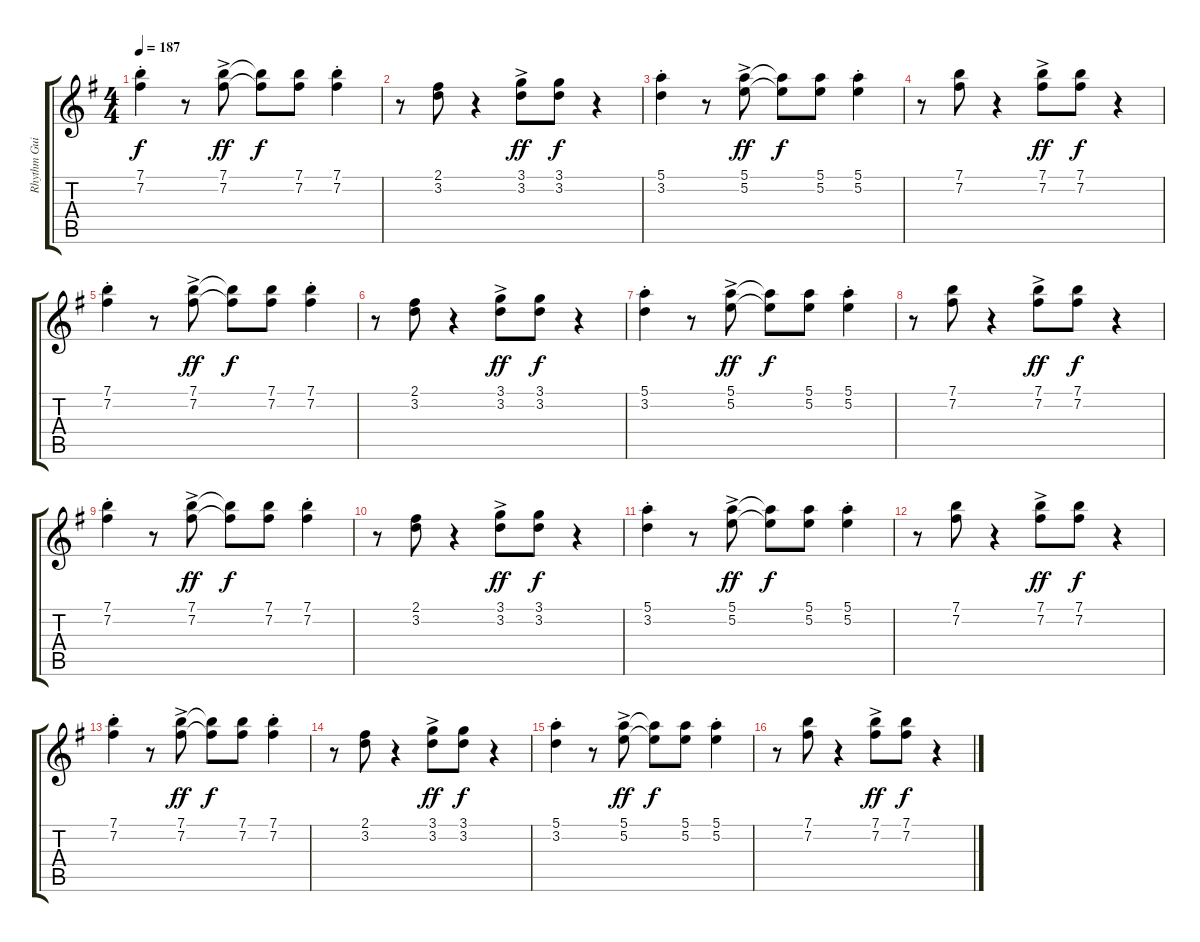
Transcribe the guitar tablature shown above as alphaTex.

\track ("Rhythm Guitar II" "Rhythm Gui") {instrument electricguitarclean}
\staff {score tabs}
\tuning (E4 B3 G3 D3 A2 E2) {hide}
\ts (4 4)
\tempo 187
\clef g2
\ks g
(7.1{st} 7.2{st}).4{dy f} r.8 (7.1{ac} 7.2{ac}).8{dy ff} (7.1{t} 7.2{t}).8{dy f} (7.1 7.2).8 (7.1{st} 7.2{st}).4 |
r.8 (2.1 3.2).8 r.4 (3.1{ac} 3.2{ac}).8{dy ff} (3.1 3.2).8{dy f} r.4 |
(5.1{st} 3.2{st}).4 r.8 (5.1{ac} 5.2{ac}).8{dy ff} (5.1{t} 5.2{t}).8{dy f} (5.1 5.2).8 (5.1{st} 5.2{st}).4 |
r.8 (7.1 7.2).8 r.4 (7.1{ac} 7.2{ac}).8{dy ff} (7.1 7.2).8{dy f} r.4 |
(7.1{st} 7.2{st}).4 r.8 (7.1{ac} 7.2{ac}).8{dy ff} (7.1{t} 7.2{t}).8{dy f} (7.1 7.2).8 (7.1{st} 7.2{st}).4 |
r.8 (2.1 3.2).8 r.4 (3.1{ac} 3.2{ac}).8{dy ff} (3.1 3.2).8{dy f} r.4 |
(5.1{st} 3.2{st}).4 r.8 (5.1{ac} 5.2{ac}).8{dy ff} (5.1{t} 5.2{t}).8{dy f} (5.1 5.2).8 (5.1{st} 5.2{st}).4 |
r.8 (7.1 7.2).8 r.4 (7.1{ac} 7.2{ac}).8{dy ff} (7.1 7.2).8{dy f} r.4 |
(7.1{st} 7.2{st}).4 r.8 (7.1{ac} 7.2{ac}).8{dy ff} (7.1{t} 7.2{t}).8{dy f} (7.1 7.2).8 (7.1{st} 7.2{st}).4 |
r.8 (2.1 3.2).8 r.4 (3.1{ac} 3.2{ac}).8{dy ff} (3.1 3.2).8{dy f} r.4 |
(5.1{st} 3.2{st}).4 r.8 (5.1{ac} 5.2{ac}).8{dy ff} (5.1{t} 5.2{t}).8{dy f} (5.1 5.2).8 (5.1{st} 5.2{st}).4 |
r.8 (7.1 7.2).8 r.4 (7.1{ac} 7.2{ac}).8{dy ff} (7.1 7.2).8{dy f} r.4 |
(7.1{st} 7.2{st}).4 r.8 (7.1{ac} 7.2{ac}).8{dy ff} (7.1{t} 7.2{t}).8{dy f} (7.1 7.2).8 (7.1{st} 7.2{st}).4 |
r.8 (2.1 3.2).8 r.4 (3.1{ac} 3.2{ac}).8{dy ff} (3.1 3.2).8{dy f} r.4 |
(5.1{st} 3.2{st}).4 r.8 (5.1{ac} 5.2{ac}).8{dy ff} (5.1{t} 5.2{t}).8{dy f} (5.1 5.2).8 (5.1{st} 5.2{st}).4 |
r.8 (7.1 7.2).8 r.4 (7.1{ac} 7.2{ac}).8{dy ff} (7.1 7.2).8{dy f} r.4
